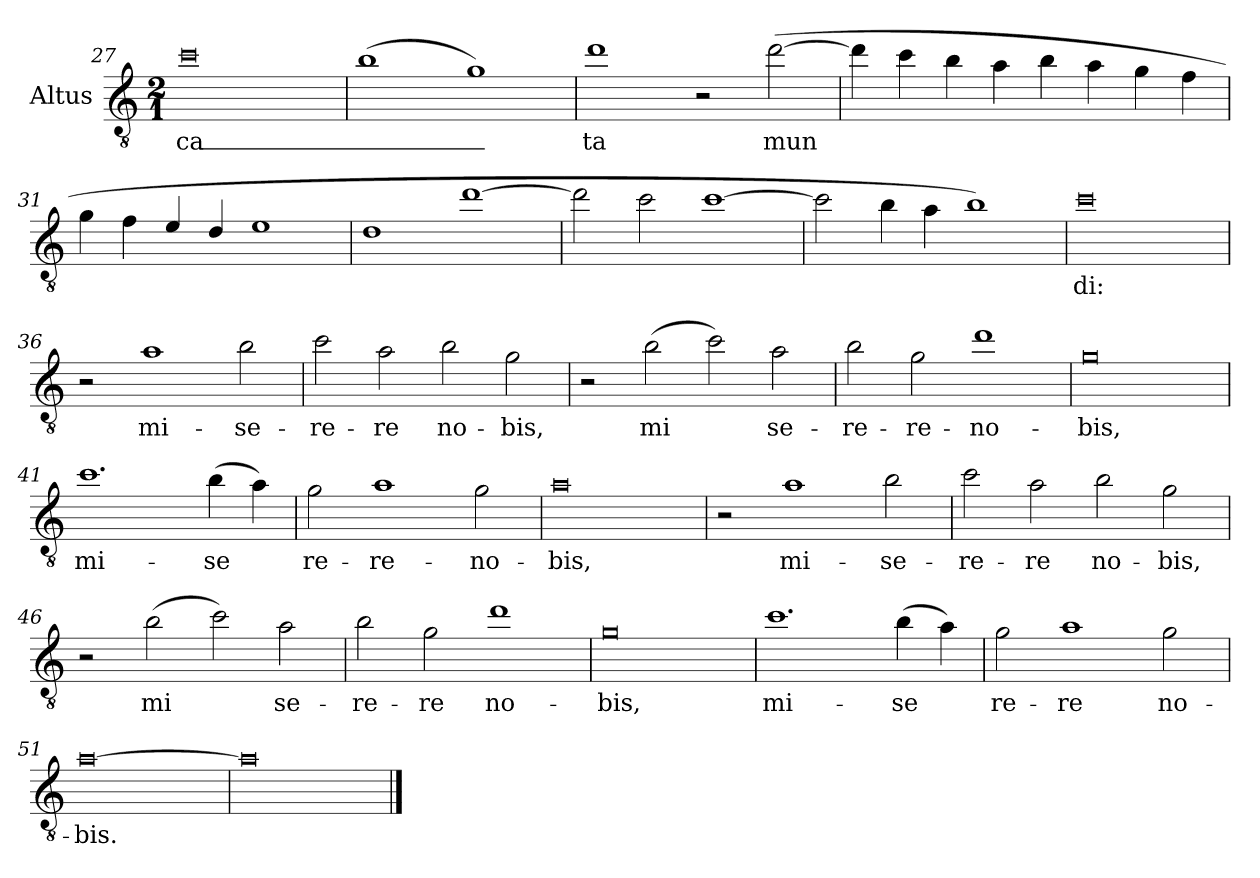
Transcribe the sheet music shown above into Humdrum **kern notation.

**kern	**text
*part1	*part1
*staff1	*staff1
*I"Altus	*
*I'A	*
*clefGv2	*
*ITrd4c7	*
*k[b-]	*
*M2/1	*
=27	=27
!	!LO:LY:b
0f	ca_-
!!LO:LB:g=z
=28	=28
(1e	.
1c)	.
=29	=29
!	!LO:LY:b
1g	ta
2r	.
!	!LO:LY:b
([2g\	mun
=30	=30
4g\]	.
4f\	.
4e\	.
4d\	.
4e\	.
4d\	.
4c\	.
4B-\	.
=31	=31
4c\	.
4B-\	.
4A/	.
4G/	.
1A	.
=32	=32
1G	.
[1g	.
!!LO:LB:g=z
=33	=33
2g\]	.
2f\	.
[1f	.
=34	=34
2f\]	.
4e\	.
4d\	.
1e)	.
!!LO:LB:g=z
=35	=35
!	!LO:LY:b
0f	di:
!!LO:LB:g=z
=36	=36
2r	.
!	!LO:LY:b
1d	mi-
!	!LO:LY:b
2e\	se-
=37	=37
!	!LO:LY:b
2f\	re-
!	!LO:LY:b
2d\	re
!	!LO:LY:b
2e\	no-
!	!LO:LY:b
2c\	bis,
=38	=38
2r	.
!	!LO:LY:b
(2e\	mi
2f\)	.
!	!LO:LY:b
2d\	se-
=39	=39
!	!LO:LY:b
2e\	re-
!	!LO:LY:b
2c\	re-
!	!LO:LY:b
1g	no-
=40	=40
!	!LO:LY:b
0c	bis,
!!LO:LB:g=z
=41	=41
!	!LO:LY:b
1.f	mi-
!	!LO:LY:b
(4e\	se
4d\)	.
=42	=42
!	!LO:LY:b
2c\	re-
!	!LO:LY:b
1d	re-
!	!LO:LY:b
2c\	no-
=43	=43
!	!LO:LY:b
0d	bis,
!!LO:LB:g=z
=44	=44
2r	.
!	!LO:LY:b
1d	mi-
!	!LO:LY:b
2e\	se-
=45	=45
!	!LO:LY:b
2f\	re-
!	!LO:LY:b
2d\	re
!	!LO:LY:b
2e\	no-
!	!LO:LY:b
2c\	bis,
=46	=46
2r	.
!	!LO:LY:b
(2e\	mi
2f\)	.
!	!LO:LY:b
2d\	se-
=47	=47
!	!LO:LY:b
2e\	re-
!	!LO:LY:b
2c\	re
!	!LO:LY:b
1g	no-
=48	=48
!	!LO:LY:b
0c	bis,
!!LO:PB:g=z
=49	=49
!	!LO:LY:b
1.f	mi-
!	!LO:LY:b
(4e\	se
4d\)	.
=50	=50
!	!LO:LY:b
2c\	re-
!	!LO:LY:b
1d	re
!	!LO:LY:b
2c\	no-
=51	=51
!	!LO:LY:b
[0d	bis.
=52	=52
0d]	.
==	==
*-	*-
